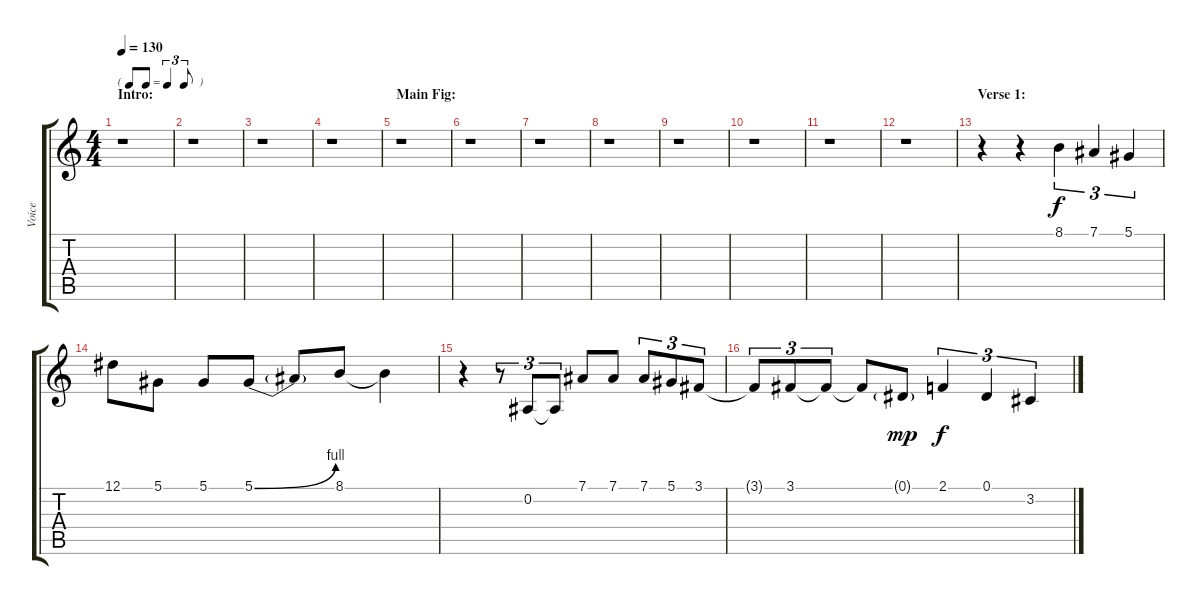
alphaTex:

\track ("Voice" "Voice") {instrument violin}
\staff {score tabs}
\tuning (Eb4 Bb3 Gb3 Db3 Ab2 Eb2) {hide}
\ts (4 4)
\tf triplet8th
\section ("" "Intro:")
\tempo 130
\clef g2
\ks c
r.1{dy f volume 12 instrument violin} |
r.1 |
r.1 |
r.1 |
\section ("" "Main Fig:")
r.1 |
r.1 |
r.1 |
r.1 |
r.1 |
r.1 |
r.1 |
r.1 |
\section ("" "Verse 1:")
r.4 r.4 8.1.4{tu (3 2)} 7.1.4{tu (3 2)} 5.1.4{tu (3 2)} |
12.1.8 5.1.8 5.1.8 5.1{be (bend 0 0 60 4)}.8 5.1{t}.8 8.1.8 8.1{t}.4 |
r.4 r.8{tu (3 2)} 0.2.8{tu (3 2)} 0.2{t}.8{tu (3 2)} 7.1.8 7.1.8 7.1.8{tu (3 2)} 5.1.8{tu (3 2)} 3.1.8{tu (3 2)} |
3.1{t}.8{tu (3 2)} 3.1.8{tu (3 2)} 3.1{t}.8{tu (3 2)} 3.1{t}.8 0.1{g}.8{dy mp} 2.1.4{tu (3 2) dy f} 0.1.4{tu (3 2)} 3.2.4{tu (3 2)}
